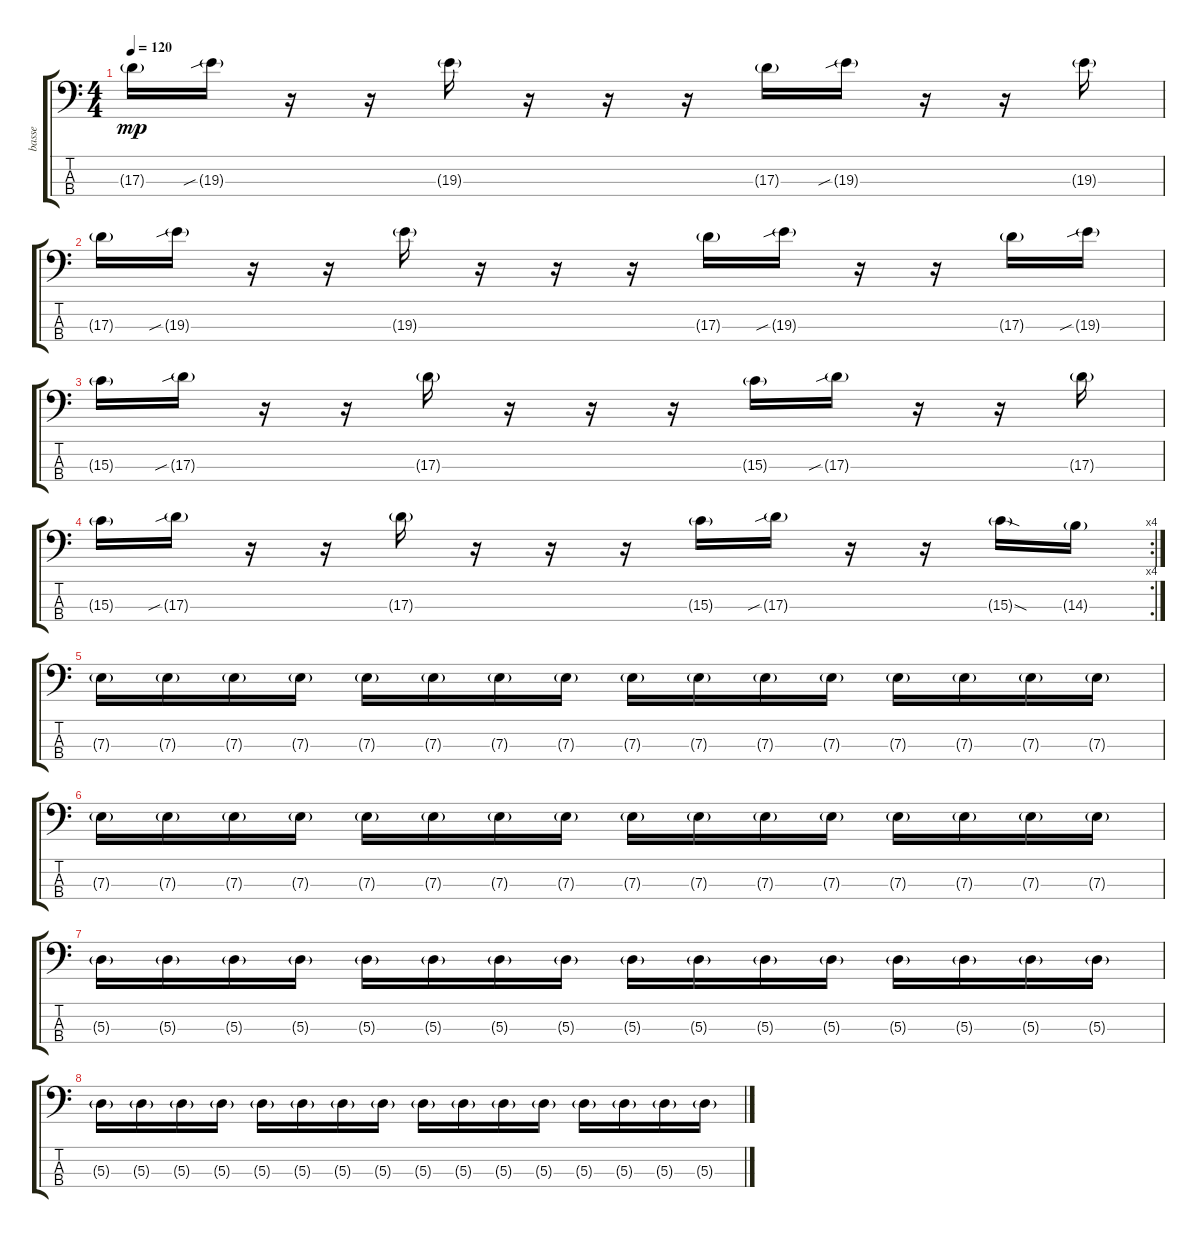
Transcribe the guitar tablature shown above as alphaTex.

\track ("basse" "basse") {instrument electricbassfinger}
\staff {score tabs}
\tuning (G2 D2 A1 D1) {hide}
\ts (4 4)
\tempo 120
\clef f4
\ks c
17.3{g}.16{dy mp instrument electricbassfinger} 19.3{sib g}.16 r.16 r.16 19.3{g}.16 r.16 r.16 r.16 17.3{g}.16 19.3{sib g}.16 r.16 r.16 19.3{g}.16 |
17.3{g}.16 19.3{sib g}.16 r.16 r.16 19.3{g}.16 r.16 r.16 r.16 17.3{g}.16 19.3{sib g}.16 r.16 r.16 17.3{g}.16 19.3{sib g}.16 |
15.3{g}.16 17.3{sib g}.16 r.16 r.16 17.3{g}.16 r.16 r.16 r.16 15.3{g}.16 17.3{sib g}.16 r.16 r.16 17.3{g}.16 |
\rc 4
15.3{g}.16 17.3{sib g}.16 r.16 r.16 17.3{g}.16 r.16 r.16 r.16 15.3{g}.16 17.3{sib g}.16 r.16 r.16 15.3{sod g}.16 14.3{g}.16 |
7.3{g}.16 7.3{g}.16 7.3{g}.16 7.3{g}.16 7.3{g}.16 7.3{g}.16 7.3{g}.16 7.3{g}.16 7.3{g}.16 7.3{g}.16 7.3{g}.16 7.3{g}.16 7.3{g}.16 7.3{g}.16 7.3{g}.16 7.3{g}.16 |
7.3{g}.16 7.3{g}.16 7.3{g}.16 7.3{g}.16 7.3{g}.16 7.3{g}.16 7.3{g}.16 7.3{g}.16 7.3{g}.16 7.3{g}.16 7.3{g}.16 7.3{g}.16 7.3{g}.16 7.3{g}.16 7.3{g}.16 7.3{g}.16 |
5.3{g}.16 5.3{g}.16 5.3{g}.16 5.3{g}.16 5.3{g}.16 5.3{g}.16 5.3{g}.16 5.3{g}.16 5.3{g}.16 5.3{g}.16 5.3{g}.16 5.3{g}.16 5.3{g}.16 5.3{g}.16 5.3{g}.16 5.3{g}.16 |
5.3{g}.16 5.3{g}.16 5.3{g}.16 5.3{g}.16 5.3{g}.16 5.3{g}.16 5.3{g}.16 5.3{g}.16 5.3{g}.16 5.3{g}.16 5.3{g}.16 5.3{g}.16 5.3{g}.16 5.3{g}.16 5.3{g}.16 5.3{g}.16
